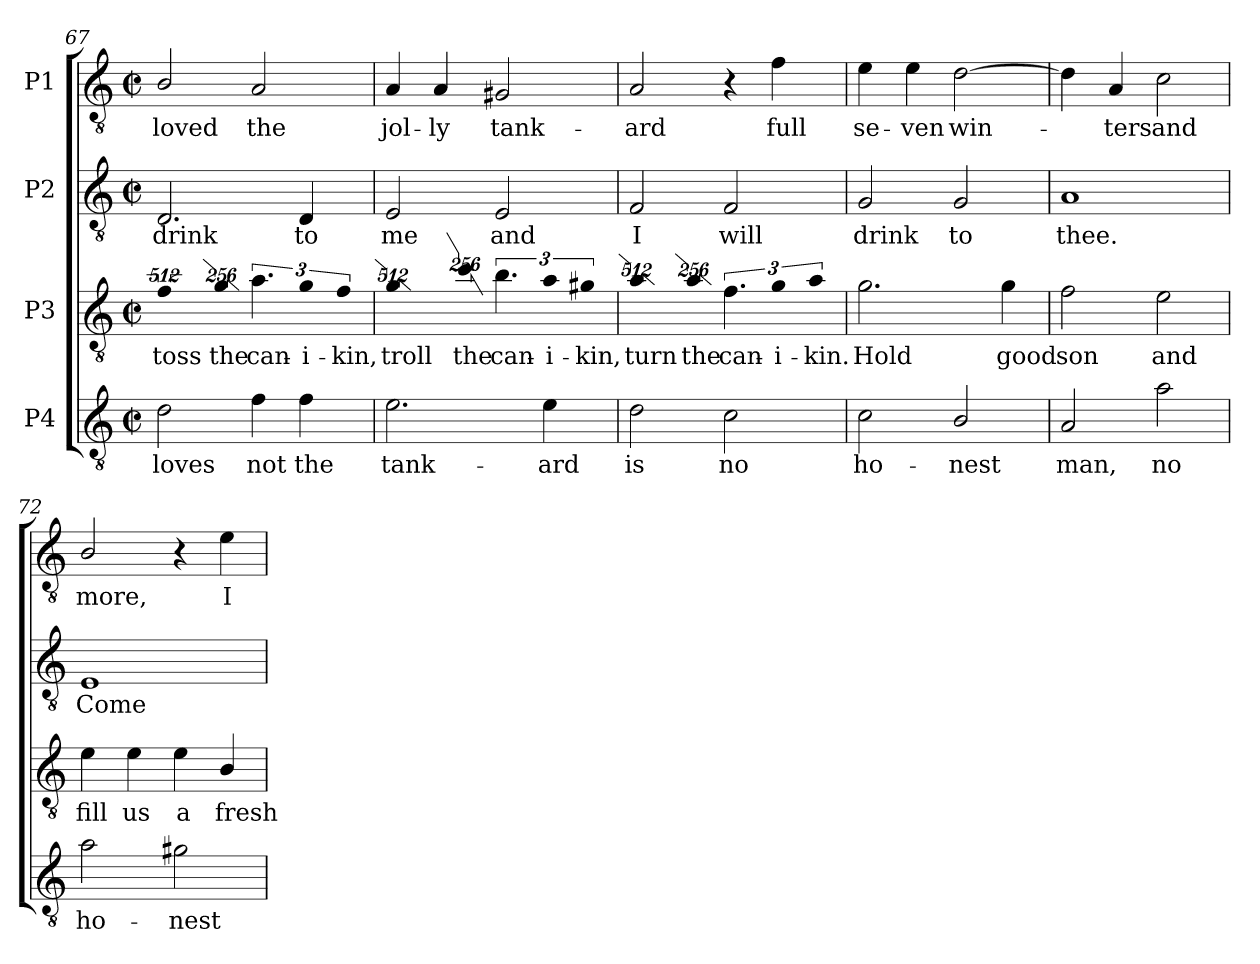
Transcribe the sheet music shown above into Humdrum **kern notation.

**kern	**text	**kern	**text	**kern	**text	**kern	**text
*part4	*part4	*part3	*part3	*part2	*part2	*part1	*part1
*staff4	*staff4	*staff3	*staff3	*staff2	*staff2	*staff1	*staff1
*I"P4	*	*I"P3	*	*I"P2	*	*I"P1	*
*clefGv2	*	*clefGv2	*	*clefGv2	*	*clefGv2	*
*ITrd7c12	*	*ITrd7c12	*	*ITrd7c12	*	*ITrd7c12	*
*k[]	*	*k[]	*	*k[]	*	*k[]	*
*C:	*	*C:	*	*C:	*	*C:	*
*M2/2	*	*M2/2	*	*M2/2	*	*M2/2	*
*met(c|)	*	*met(c|)	*	*met(c|)	*	*met(c|)	*
=67	=67	=67	=67	=67	=67	=67	=67
!	!LO:LY:b:color=#000000	!LO:N:vis=2	!	!	!	!	!
!	!	!	!LO:LY:b:color=#000000	!	!	!	!
!	!	!	!	!	!LO:LY:b:color=#000000	!	!
!	!	!	!	!	!	!	!LO:LY:b:color=#000000
2Di\	loves	1024%341Fi\	toss	2.DDi/	drink	2BBi/	loved
!	!	!LO:N:vis=4	!	!	!	!	!
!	!	!	!LO:LY:b:color=#000000	!	!	!	!
.	.	1024%171Gi\	the	.	.	.	.
!	!LO:LY:b:color=#000000	!	!	!	!	!	!
!	!	!	!LO:LY:b:color=#000000	!	!	!	!
!	!	!	!	!	!	!	!LO:LY:b:color=#000000
4Fi\	not	6.Ai\	can-	.	.	2AAi/	the
!	!LO:LY:b:color=#000000	!LO:N:vis=8	!	!	!	!	!
!	!	!	!LO:LY:b:color=#000000	!	!	!	!
!	!	!	!	!	!LO:LY:b:color=#000000	!	!
4Fi\	the	1024%85Gi\	-i-	4DDi/	to	.	.
!	!	!LO:N:vis=4	!	!	!	!	!
!	!	!	!LO:LY:b:color=#000000	!	!	!	!
.	.	1024%171Fi\	-kin,	.	.	.	.
=68	=68	=68	=68	=68	=68	=68	=68
!	!LO:LY:b:color=#000000	!LO:N:vis=2	!	!	!	!	!
!	!	!	!LO:LY:b:color=#000000	!	!	!	!
!	!	!	!	!	!LO:LY:b:color=#000000	!	!
!	!	!	!	!	!	!	!LO:LY:b:color=#000000
2.Ei\	tank-	1024%341Gi\	troll	2EEi/	me	4AAi/	jol-
!	!	!	!	!	!	!	!LO:LY:b:color=#000000
.	.	.	.	.	.	4AAi/	-ly
!	!	!LO:N:vis=4	!	!	!	!	!
!	!	!	!LO:LY:b:color=#000000	!	!	!	!
.	.	1024%171ci\	the	.	.	.	.
!	!	!	!LO:LY:b:color=#000000	!	!	!	!
!	!	!	!	!	!LO:LY:b:color=#000000	!	!
!	!	!	!	!	!	!	!LO:LY:b:color=#000000
.	.	6.Bi\	can-	2EEi/	and	2GG#Xi/	tank-
!	!LO:LY:b:color=#000000	!LO:N:vis=8	!	!	!	!	!
!	!	!	!LO:LY:b:color=#000000	!	!	!	!
4Ei\	-ard	1024%85Ai\	-i-	.	.	.	.
!	!	!LO:N:vis=4	!	!	!	!	!
!	!	!	!LO:LY:b:color=#000000	!	!	!	!
.	.	1024%171G#i\	-kin,	.	.	.	.
=69	=69	=69	=69	=69	=69	=69	=69
!	!LO:LY:b:color=#000000	!LO:N:vis=2	!	!	!	!	!
!	!	!	!LO:LY:b:color=#000000	!	!	!	!
!	!	!	!	!	!LO:LY:b:color=#000000	!	!
!	!	!	!	!	!	!	!LO:LY:b:color=#000000
2Di\	is	1024%341Ai\	turn	2FFi/	I	2AAi/	-ard
!	!	!LO:N:vis=4	!	!	!	!	!
!	!	!	!LO:LY:b:color=#000000	!	!	!	!
.	.	1024%171Ai\	the	.	.	.	.
!	!LO:LY:b:color=#000000	!	!	!	!	!	!
!	!	!	!LO:LY:b:color=#000000	!	!	!	!
!	!	!	!	!	!LO:LY:b:color=#000000	!	!
2Ci\	no	6.Fi\	can-	2FFi/	will	4r	.
!	!	!LO:N:vis=8	!	!	!	!	!
!	!	!	!LO:LY:b:color=#000000	!	!	!	!
!	!	!	!	!	!	!	!LO:LY:b:color=#000000
.	.	1024%85Gi\	-i-	.	.	4Fi\	full
!	!	!LO:N:vis=4	!	!	!	!	!
!	!	!	!LO:LY:b:color=#000000	!	!	!	!
.	.	1024%171Ai\	-kin.	.	.	.	.
=70	=70	=70	=70	=70	=70	=70	=70
!	!LO:LY:b:color=#000000	!	!	!	!	!	!
!	!	!	!LO:LY:b:color=#000000	!	!	!	!
!	!	!	!	!	!LO:LY:b:color=#000000	!	!
!	!	!	!	!	!	!	!LO:LY:b:color=#000000
2Ci\	ho-	2.Gi\	Hold	2GGi/	drink	4Ei\	se-
!	!	!	!	!	!	!	!LO:LY:b:color=#000000
.	.	.	.	.	.	4Ei\	-ven
!	!LO:LY:b:color=#000000	!	!	!	!	!	!
!	!	!	!	!	!LO:LY:b:color=#000000	!	!
!	!	!	!	!	!	!	!LO:LY:b:color=#000000
2BBi/	-nest	.	.	2GGi/	to	[2Di\	win-
!	!	!	!LO:LY:b:color=#000000	!	!	!	!
.	.	4Gi\	good	.	.	.	.
=71	=71	=71	=71	=71	=71	=71	=71
!	!LO:LY:b:color=#000000	!	!	!	!	!	!
!	!	!	!LO:LY:b:color=#000000	!	!	!	!
!	!	!	!	!	!LO:LY:b:color=#000000	!	!
2AAi/	man,	2Fi\	son	1AAi	thee.	4Di\]	.
!	!	!	!	!	!	!	!LO:LY:b:color=#000000
.	.	.	.	.	.	4AAi/	-ters
!	!LO:LY:b:color=#000000	!	!	!	!	!	!
!	!	!	!LO:LY:b:color=#000000	!	!	!	!
!	!	!	!	!	!	!	!LO:LY:b:color=#000000
2Ai\	no	2Ei\	and	.	.	2Ci\	and
!!LO:LB:g=z
=72	=72	=72	=72	=72	=72	=72	=72
!	!LO:LY:b:color=#000000	!	!	!	!	!	!
!	!	!	!LO:LY:b:color=#000000	!	!	!	!
!	!	!	!	!	!LO:LY:b:color=#000000	!	!
!	!	!	!	!	!	!	!LO:LY:b:color=#000000
2Ai\	ho-	4Ei\	fill	1EEi	Come	2BBi/	more,
!	!	!	!LO:LY:b:color=#000000	!	!	!	!
.	.	4Ei\	us	.	.	.	.
!	!LO:LY:b:color=#000000	!	!	!	!	!	!
!	!	!	!LO:LY:b:color=#000000	!	!	!	!
2G#Xi\	-nest	4Ei\	a	.	.	4r	.
!	!	!	!LO:LY:b:color=#000000	!	!	!	!
!	!	!	!	!	!	!	!LO:LY:b:color=#000000
.	.	4BBi/	fresh	.	.	4Ei\	I
=	=	=	=	=	=	=	=
*-	*-	*-	*-	*-	*-	*-	*-
